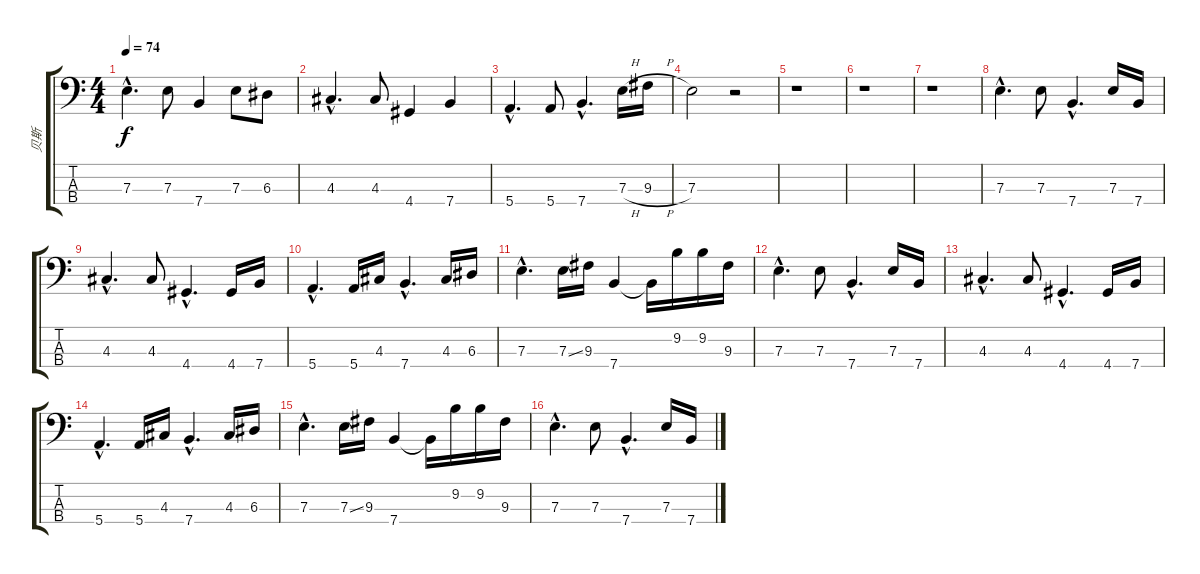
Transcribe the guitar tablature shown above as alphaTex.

\track ("贝斯" "贝斯") {instrument electricbassfinger}
\staff {score tabs}
\tuning (G2 D2 A1 E1) {hide}
\ts (4 4)
\tempo 74
\clef f4
\ks c
7.3{hac}.4{d dy f} 7.3.8 7.4.4 7.3.8 6.3.8 |
4.3{hac}.4{d} 4.3.8 4.4.4 7.4.4 |
5.4{hac}.4{d} 5.4.8 7.4{hac}.4{d} 7.3{h}.16 9.3{h}.16 |
7.3.2 r.2 |
r.1 |
r.1 |
r.1 |
7.3{hac}.4{d} 7.3.8 7.4{hac}.4{d} 7.3.16 7.4.16 |
4.3{hac}.4{d} 4.3.8 4.4{hac}.4{d} 4.4.16 7.4.16 |
5.4{hac}.4{d} 5.4.16 4.3.16 7.4{hac}.4{d} 4.3.16 6.3.16 |
7.3{hac}.4{d} 7.3{ss}.16 9.3.16 7.4.4 7.4{t}.16 9.2.16 9.2.16 9.3.16 |
7.3{hac}.4{d} 7.3.8 7.4{hac}.4{d} 7.3.16 7.4.16 |
4.3{hac}.4{d} 4.3.8 4.4{hac}.4{d} 4.4.16 7.4.16 |
5.4{hac}.4{d} 5.4.16 4.3.16 7.4{hac}.4{d} 4.3.16 6.3.16 |
7.3{hac}.4{d} 7.3{ss}.16 9.3.16 7.4.4 7.4{t}.16 9.2.16 9.2.16 9.3.16 |
7.3{hac}.4{d} 7.3.8 7.4{hac}.4{d} 7.3.16 7.4.16
